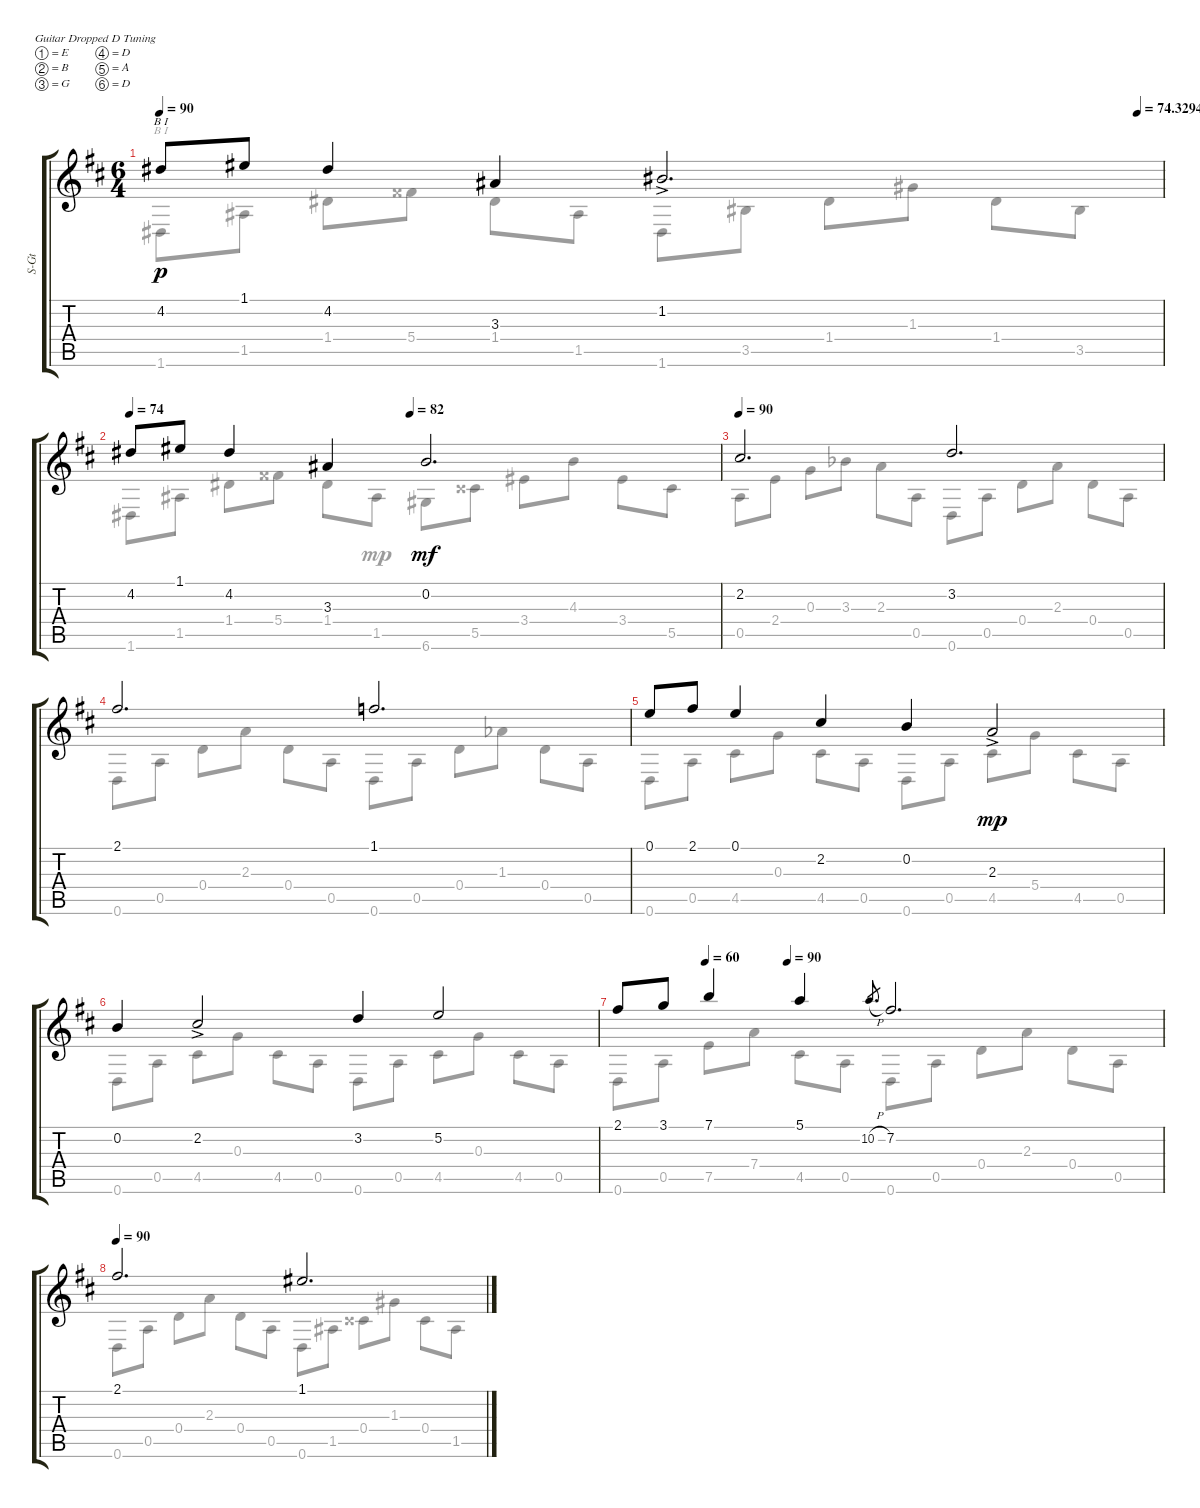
\defaultSystemsLayout 4
\bracketExtendMode groupsimilarinstruments
\track ("Steel Guitar" "S-Gt") {instrument acousticguitarsteel}
\staff {score tabs}
\tuning (E4 B3 G3 D3 A2 D2)
\voice
\ts (6 4)
\tempo 90
\tempo (74.3294 0.975)
\clef g2
\ks d
4.2{acc #}.8{dy p barre (1 full) beam Up} 1.1{acc #}.8{beam Up} 4.2{acc #}.4{beam Up} 3.3{acc #}.4{beam Up} 1.2{ac acc #}.2{d beam Up} |
\tempo 74
\tempo (82 0.475)
\tempo (82 0.5 hide)
4.2{acc #}.8{beam Up} 1.1{acc #}.8{beam Up} 4.2{acc #}.4{beam Up} 3.3{acc #}.4{beam Up} 0.2{acc forcenatural}.2{d dy mf beam Up} |
\tempo 90
2.2{acc #}.2{d beam Up} 3.2{acc forcenatural}.2{d beam Up} |
2.1{acc #}.2{d beam Up} 1.1{acc forcenatural}.2{d beam Up} |
0.1{acc forcenatural}.8{beam Up} 2.1{acc #}.8{beam Up} 0.1{acc forcenatural}.4{beam Up} 2.2{acc #}.4{beam Up} 0.2{acc forcenatural}.4{beam Up} 2.3{ac acc forcenatural}.2{dy mp beam Up} |
0.2{acc forcenatural}.4{beam Up} 2.2{ac acc #}.2{beam Up} 3.2{acc forcenatural}.4{beam Up} 5.2{acc forcenatural}.2{beam Up} |
\tempo (60 0.1625)
\tempo (90 0.3125)
2.1{acc #}.8{beam Up} 3.1{acc forcenatural}.8{beam Up} 7.1{acc forcenatural}.4{beam Up} 5.1{acc forcenatural}.4{beam Up} 10.2{h acc forcenatural}.8{d gr beam Up} 7.2{acc #}.2{d beam Up} |
\tempo 90
2.1{acc #}.2{d beam Up} 1.1{acc #}.2{d beam Up}
\voice
\clef g2
\ottava regular
\simile none
\ks d
1.6{acc #}.8{dy p barre (1 full) beam Down} 1.5{acc #}.8{beam Down} 1.4{acc #}.8{beam Down} 5.4{acc x}.8{beam Down} 1.4{acc #}.8{beam Down} 1.5{acc #}.8{beam Down} 1.6{acc #}.8{beam Down} 3.5{acc #}.8{beam Down} 1.4{acc #}.8{beam Down} 1.3{acc #}.8{beam Down} 1.4{acc #}.8{beam Down} 3.5{acc #}.8{beam Down} |
1.6{acc #}.8{beam Down} 1.5{acc #}.8{beam Down} 1.4{acc #}.8{beam Down} 5.4{acc x}.8{beam Down} 1.4{acc #}.8{beam Down} 1.5{acc #}.8{dy mp beam Down} 6.6{acc #}.8{beam Down} 5.5{acc x}.8{beam Down} 3.4{acc #}.8{beam Down} 4.3{acc forcenatural}.8{beam Down} 3.4{acc #}.8{beam Down} 5.5{acc x}.8{beam Down} |
0.5{acc forcenatural}.8{beam Down} 2.4{acc forcenatural}.8{beam Down} 0.3{acc forcenatural}.8{beam Down} 3.3{acc b}.8{beam Down} 2.3{acc forcenatural}.8{beam Down} 0.5{acc forcenatural}.8{beam Down} 0.6{acc forcenatural}.8{beam Down} 0.5{acc forcenatural}.8{beam Down} 0.4{acc forcenatural}.8{beam Down} 2.3{acc forcenatural}.8{beam Down} 0.4{acc forcenatural}.8{beam Down} 0.5{acc forcenatural}.8{beam Down} |
0.6{acc forcenatural}.8{beam Down} 0.5{acc forcenatural}.8{beam Down} 0.4{acc forcenatural}.8{beam Down} 2.3{acc forcenatural}.8{beam Down} 0.4{acc forcenatural}.8{beam Down} 0.5{acc forcenatural}.8{beam Down} 0.6{acc forcenatural}.8{beam Down} 0.5{acc forcenatural}.8{beam Down} 0.4{acc forcenatural}.8{beam Down} 1.3{acc b}.8{beam Down} 0.4{acc forcenatural}.8{beam Down} 0.5{acc forcenatural}.8{beam Down} |
0.6{acc forcenatural}.8{beam Down} 0.5{acc forcenatural}.8{beam Down} 4.5{acc #}.8{beam Down} 0.3{acc forcenatural}.8{beam Down} 4.5{acc #}.8{beam Down} 0.5{acc forcenatural}.8{beam Down} 0.6{acc forcenatural}.8{beam Down} 0.5{acc forcenatural}.8{beam Down} 4.5{acc #}.8{beam Down} 5.4{acc forcenatural}.8{beam Down} 4.5{acc #}.8{beam Down} 0.5{acc forcenatural}.8{beam Down} |
0.6{acc forcenatural}.8{beam Down} 0.5{acc forcenatural}.8{beam Down} 4.5{acc #}.8{beam Down} 0.3{acc forcenatural}.8{beam Down} 4.5{acc #}.8{beam Down} 0.5{acc forcenatural}.8{beam Down} 0.6{acc forcenatural}.8{beam Down} 0.5{acc forcenatural}.8{beam Down} 4.5{acc #}.8{beam Down} 0.3{acc forcenatural}.8{beam Down} 4.5{acc #}.8{beam Down} 0.5{acc forcenatural}.8{beam Down} |
0.6{acc forcenatural}.8{beam Down} 0.5{acc forcenatural}.8{beam Down} 7.5{acc forcenatural}.8{beam Down} 7.4{acc forcenatural}.8{beam Down} 4.5{acc #}.8{beam Down} 0.5{acc forcenatural}.8{beam Down} 0.6{acc forcenatural}.8{beam Down} 0.5{acc forcenatural}.8{beam Down} 0.4{acc forcenatural}.8{beam Down} 2.3{acc forcenatural}.8{beam Down} 0.4{acc forcenatural}.8{beam Down} 0.5{acc forcenatural}.8{beam Down} |
0.6{acc forcenatural}.8{beam Down} 0.5{acc forcenatural}.8{beam Down} 0.4{acc forcenatural}.8{beam Down} 2.3{acc forcenatural}.8{beam Down} 0.4{acc forcenatural}.8{beam Down} 0.5{acc forcenatural}.8{beam Down} 0.6{acc forcenatural}.8{beam Down} 1.5{acc #}.8{beam Down} 0.4{acc x}.8{beam Down} 1.3{acc #}.8{beam Down} 0.4{acc x}.8{beam Down} 1.5{acc #}.8{beam Down}
